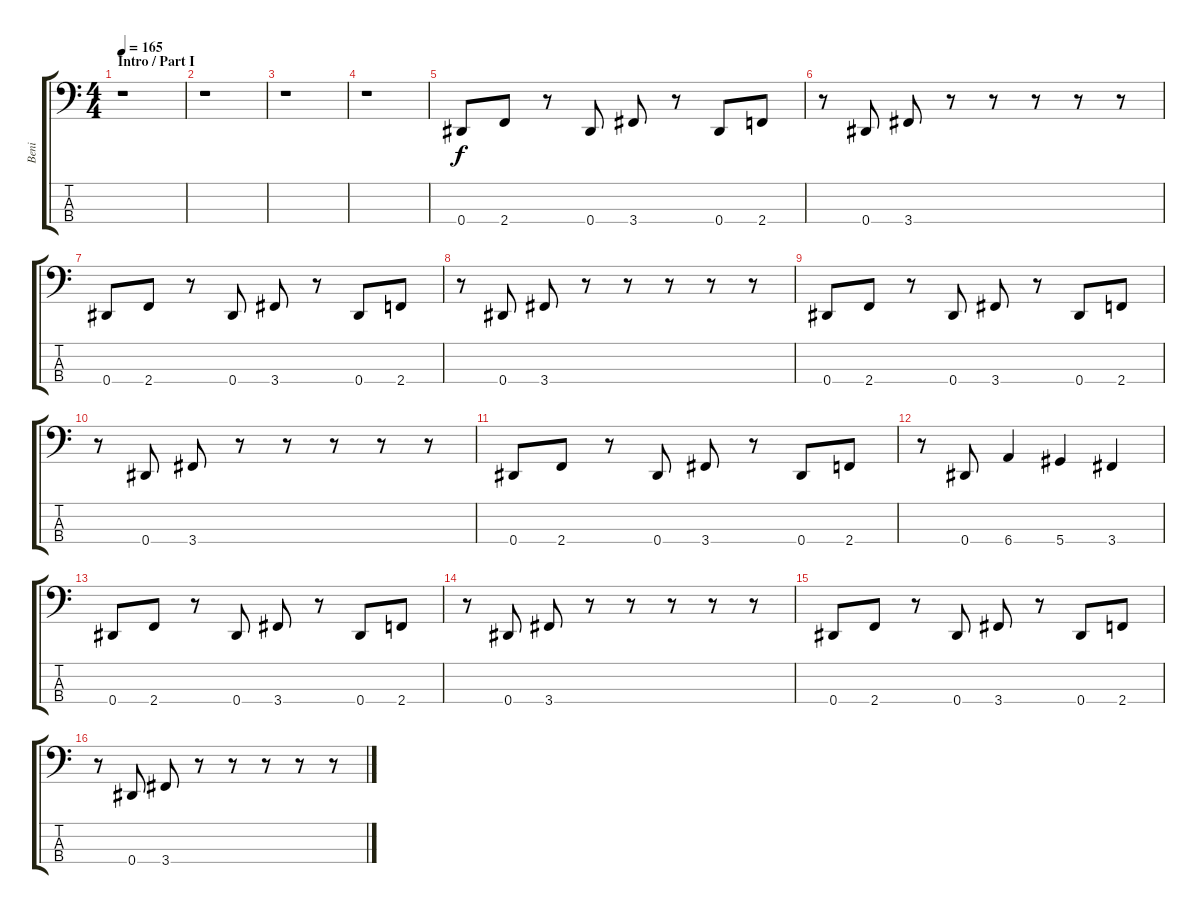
\track ("Beni" "Beni") {instrument electricbassfinger}
\staff {score tabs}
\tuning (Gb2 Db2 Ab1 Eb1) {hide}
\ts (4 4)
\section ("" "Intro / Part I")
\tempo 165
\clef f4
\ks c
r.1{dy f instrument electricbassfinger} |
r.1 |
r.1 |
r.1 |
0.4.8 2.4.8 r.8 0.4.8 3.4.8 r.8 0.4.8 2.4.8 |
r.8 0.4.8 3.4.8 r.8 r.8 r.8 r.8 r.8 |
0.4.8 2.4.8 r.8 0.4.8 3.4.8 r.8 0.4.8 2.4.8 |
r.8 0.4.8 3.4.8 r.8 r.8 r.8 r.8 r.8 |
0.4.8 2.4.8 r.8 0.4.8 3.4.8 r.8 0.4.8 2.4.8 |
r.8 0.4.8 3.4.8 r.8 r.8 r.8 r.8 r.8 |
0.4.8 2.4.8 r.8 0.4.8 3.4.8 r.8 0.4.8 2.4.8 |
r.8 0.4.8 6.4.4 5.4.4 3.4.4 |
0.4.8 2.4.8 r.8 0.4.8 3.4.8 r.8 0.4.8 2.4.8 |
r.8 0.4.8 3.4.8 r.8 r.8 r.8 r.8 r.8 |
0.4.8 2.4.8 r.8 0.4.8 3.4.8 r.8 0.4.8 2.4.8 |
r.8 0.4.8 3.4.8 r.8 r.8 r.8 r.8 r.8
